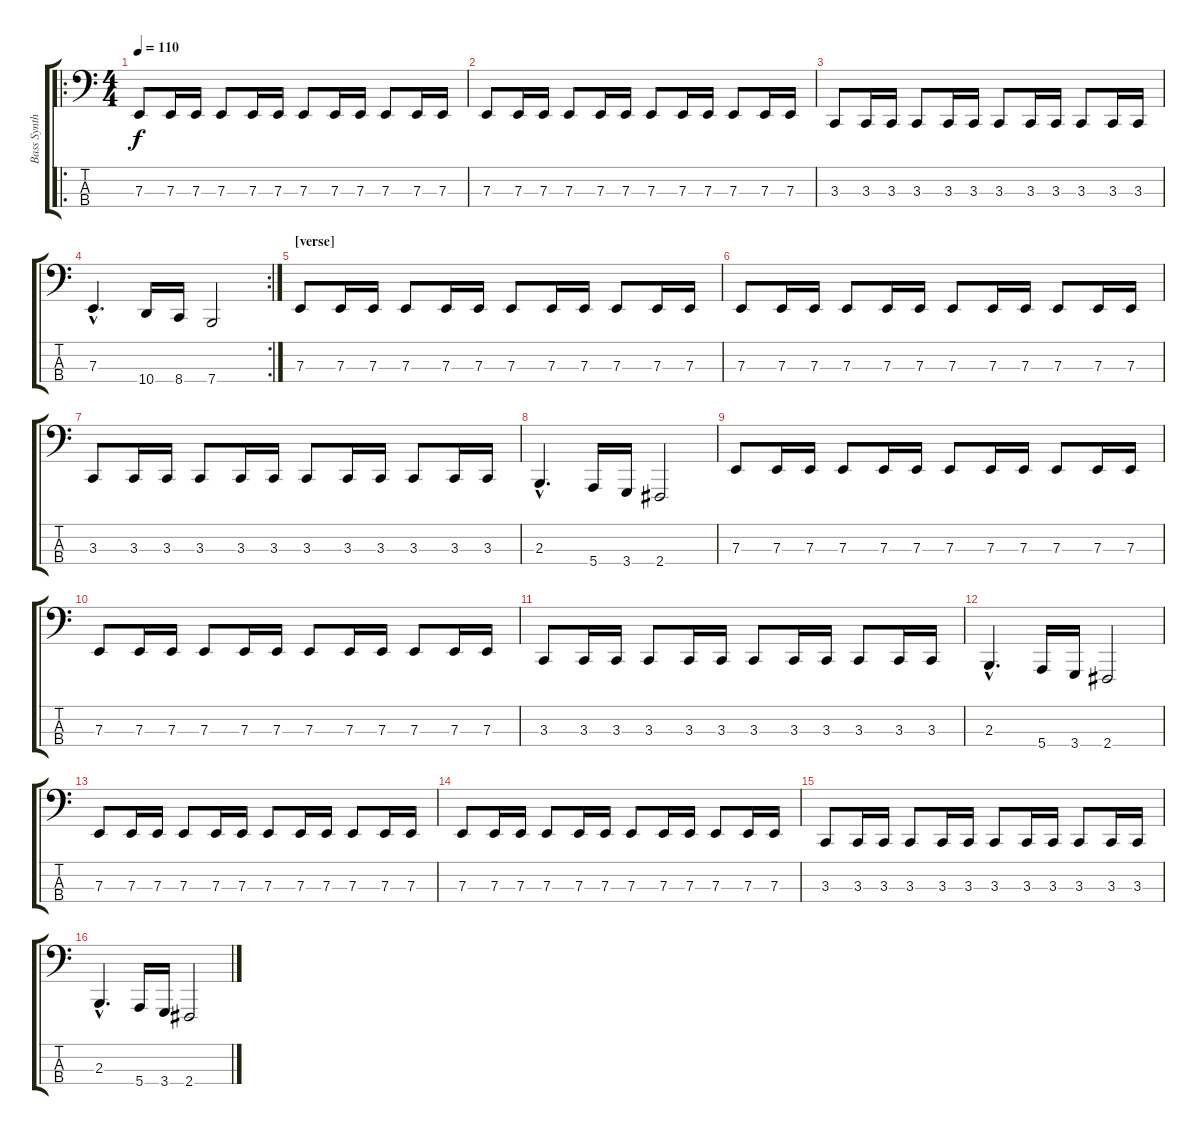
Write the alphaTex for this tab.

\track ("Bass Synth" "Bass Synth") {instrument lead8bassandlead}
\staff {score tabs}
\tuning (G2 D2 A1 E1) {hide}
\ro
\ts (4 4)
\tempo 110
\clef f4
\ks c
7.3.8{dy f} 7.3.16 7.3.16 7.3.8 7.3.16 7.3.16 7.3.8 7.3.16 7.3.16 7.3.8 7.3.16 7.3.16 |
7.3.8 7.3.16 7.3.16 7.3.8 7.3.16 7.3.16 7.3.8 7.3.16 7.3.16 7.3.8 7.3.16 7.3.16 |
3.3.8 3.3.16 3.3.16 3.3.8 3.3.16 3.3.16 3.3.8 3.3.16 3.3.16 3.3.8 3.3.16 3.3.16 |
\rc 2
7.3{hac}.4{d} 10.4.16 8.4.16 7.4.2 |
\section ("" "[verse]")
7.3.8 7.3.16 7.3.16 7.3.8 7.3.16 7.3.16 7.3.8 7.3.16 7.3.16 7.3.8 7.3.16 7.3.16 |
7.3.8 7.3.16 7.3.16 7.3.8 7.3.16 7.3.16 7.3.8 7.3.16 7.3.16 7.3.8 7.3.16 7.3.16 |
3.3.8 3.3.16 3.3.16 3.3.8 3.3.16 3.3.16 3.3.8 3.3.16 3.3.16 3.3.8 3.3.16 3.3.16 |
2.3{hac}.4{d} 5.4.16 3.4.16 2.4.2 |
7.3.8 7.3.16 7.3.16 7.3.8 7.3.16 7.3.16 7.3.8 7.3.16 7.3.16 7.3.8 7.3.16 7.3.16 |
7.3.8 7.3.16 7.3.16 7.3.8 7.3.16 7.3.16 7.3.8 7.3.16 7.3.16 7.3.8 7.3.16 7.3.16 |
3.3.8 3.3.16 3.3.16 3.3.8 3.3.16 3.3.16 3.3.8 3.3.16 3.3.16 3.3.8 3.3.16 3.3.16 |
2.3{hac}.4{d} 5.4.16 3.4.16 2.4.2 |
7.3.8 7.3.16 7.3.16 7.3.8 7.3.16 7.3.16 7.3.8 7.3.16 7.3.16 7.3.8 7.3.16 7.3.16 |
7.3.8 7.3.16 7.3.16 7.3.8 7.3.16 7.3.16 7.3.8 7.3.16 7.3.16 7.3.8 7.3.16 7.3.16 |
3.3.8 3.3.16 3.3.16 3.3.8 3.3.16 3.3.16 3.3.8 3.3.16 3.3.16 3.3.8 3.3.16 3.3.16 |
2.3{hac}.4{d} 5.4.16 3.4.16 2.4.2
